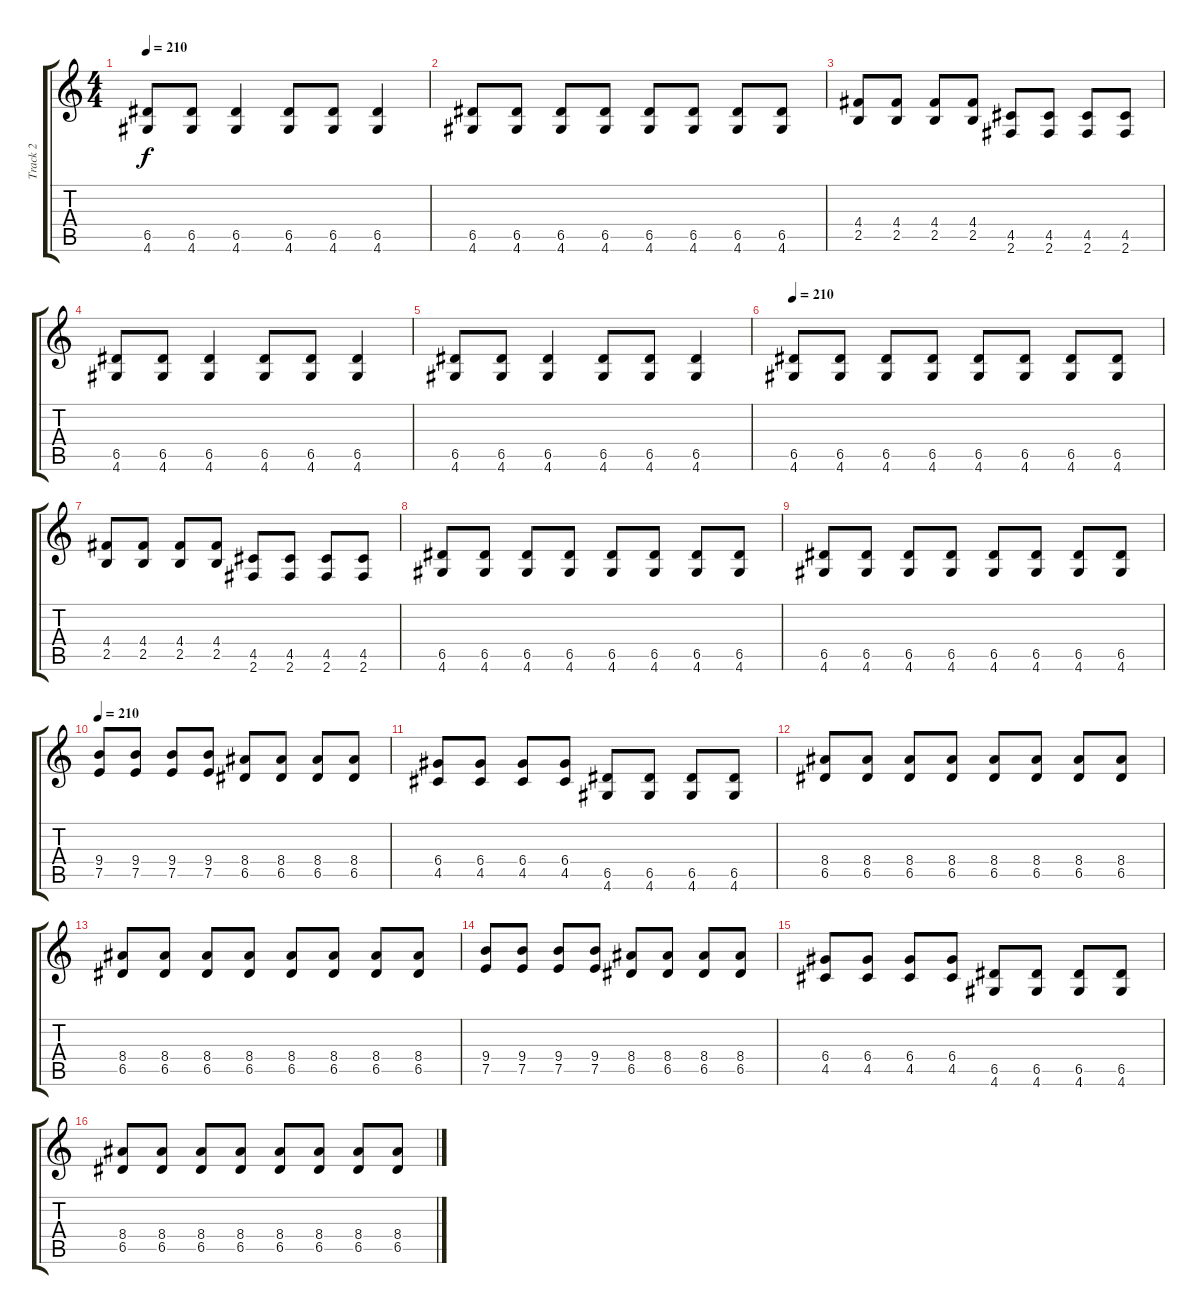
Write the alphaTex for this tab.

\track ("Track 2" "Track 2") {instrument overdrivenguitar}
\staff {score tabs}
\tuning (E4 B3 G3 D3 A2 E2) {hide}
\ts (4 4)
\tempo 210
\clef g2
\ks c
(6.5 4.6).8{dy f instrument electricguitarmuted} (6.5 4.6).8 (6.5 4.6).4{instrument overdrivenguitar} (6.5 4.6).8{instrument electricguitarmuted} (6.5 4.6).8 (6.5 4.6).4{instrument overdrivenguitar} |
(6.5 4.6).8{instrument electricguitarmuted} (6.5 4.6).8 (6.5 4.6).8 (6.5 4.6).8 (6.5 4.6).8 (6.5 4.6).8 (6.5 4.6).8 (6.5 4.6).8 |
(4.4 2.5).8 (4.4 2.5).8 (4.4 2.5).8 (4.4 2.5).8 (4.5 2.6).8 (4.5 2.6).8 (4.5 2.6).8 (4.5 2.6).8 |
(6.5 4.6).8{instrument electricguitarmuted} (6.5 4.6).8 (6.5 4.6).4{instrument overdrivenguitar} (6.5 4.6).8{instrument electricguitarmuted} (6.5 4.6).8 (6.5 4.6).4{instrument overdrivenguitar} |
(6.5 4.6).8{instrument electricguitarmuted} (6.5 4.6).8 (6.5 4.6).4{instrument overdrivenguitar} (6.5 4.6).8{instrument electricguitarmuted} (6.5 4.6).8 (6.5 4.6).4{instrument overdrivenguitar} |
\tempo 210
(6.5 4.6).8{instrument electricguitarmuted} (6.5 4.6).8 (6.5 4.6).8 (6.5 4.6).8 (6.5 4.6).8 (6.5 4.6).8 (6.5 4.6).8 (6.5 4.6).8 |
(4.4 2.5).8 (4.4 2.5).8 (4.4 2.5).8 (4.4 2.5).8 (4.5 2.6).8 (4.5 2.6).8 (4.5 2.6).8 (4.5 2.6).8 |
(6.5 4.6).8 (6.5 4.6).8 (6.5 4.6).8 (6.5 4.6).8 (6.5 4.6).8 (6.5 4.6).8 (6.5 4.6).8 (6.5 4.6).8 |
(6.5 4.6).8 (6.5 4.6).8 (6.5 4.6).8 (6.5 4.6).8 (6.5 4.6).8 (6.5 4.6).8 (6.5 4.6).8 (6.5 4.6).8 |
\tempo 210
(9.4 7.5).8{instrument overdrivenguitar} (9.4 7.5).8 (9.4 7.5).8 (9.4 7.5).8 (8.4 6.5).8 (8.4 6.5).8 (8.4 6.5).8 (8.4 6.5).8 |
(6.4 4.5).8 (6.4 4.5).8 (6.4 4.5).8 (6.4 4.5).8 (6.5 4.6).8 (6.5 4.6).8 (6.5 4.6).8 (6.5 4.6).8 |
(8.4 6.5).8 (8.4 6.5).8 (8.4 6.5).8 (8.4 6.5).8 (8.4 6.5).8 (8.4 6.5).8 (8.4 6.5).8 (8.4 6.5).8 |
(8.4 6.5).8 (8.4 6.5).8 (8.4 6.5).8 (8.4 6.5).8 (8.4 6.5).8 (8.4 6.5).8 (8.4 6.5).8 (8.4 6.5).8 |
(9.4 7.5).8 (9.4 7.5).8 (9.4 7.5).8 (9.4 7.5).8 (8.4 6.5).8 (8.4 6.5).8 (8.4 6.5).8 (8.4 6.5).8 |
(6.4 4.5).8 (6.4 4.5).8 (6.4 4.5).8 (6.4 4.5).8 (6.5 4.6).8 (6.5 4.6).8 (6.5 4.6).8 (6.5 4.6).8 |
(8.4 6.5).8 (8.4 6.5).8 (8.4 6.5).8 (8.4 6.5).8 (8.4 6.5).8 (8.4 6.5).8 (8.4 6.5).8 (8.4 6.5).8
